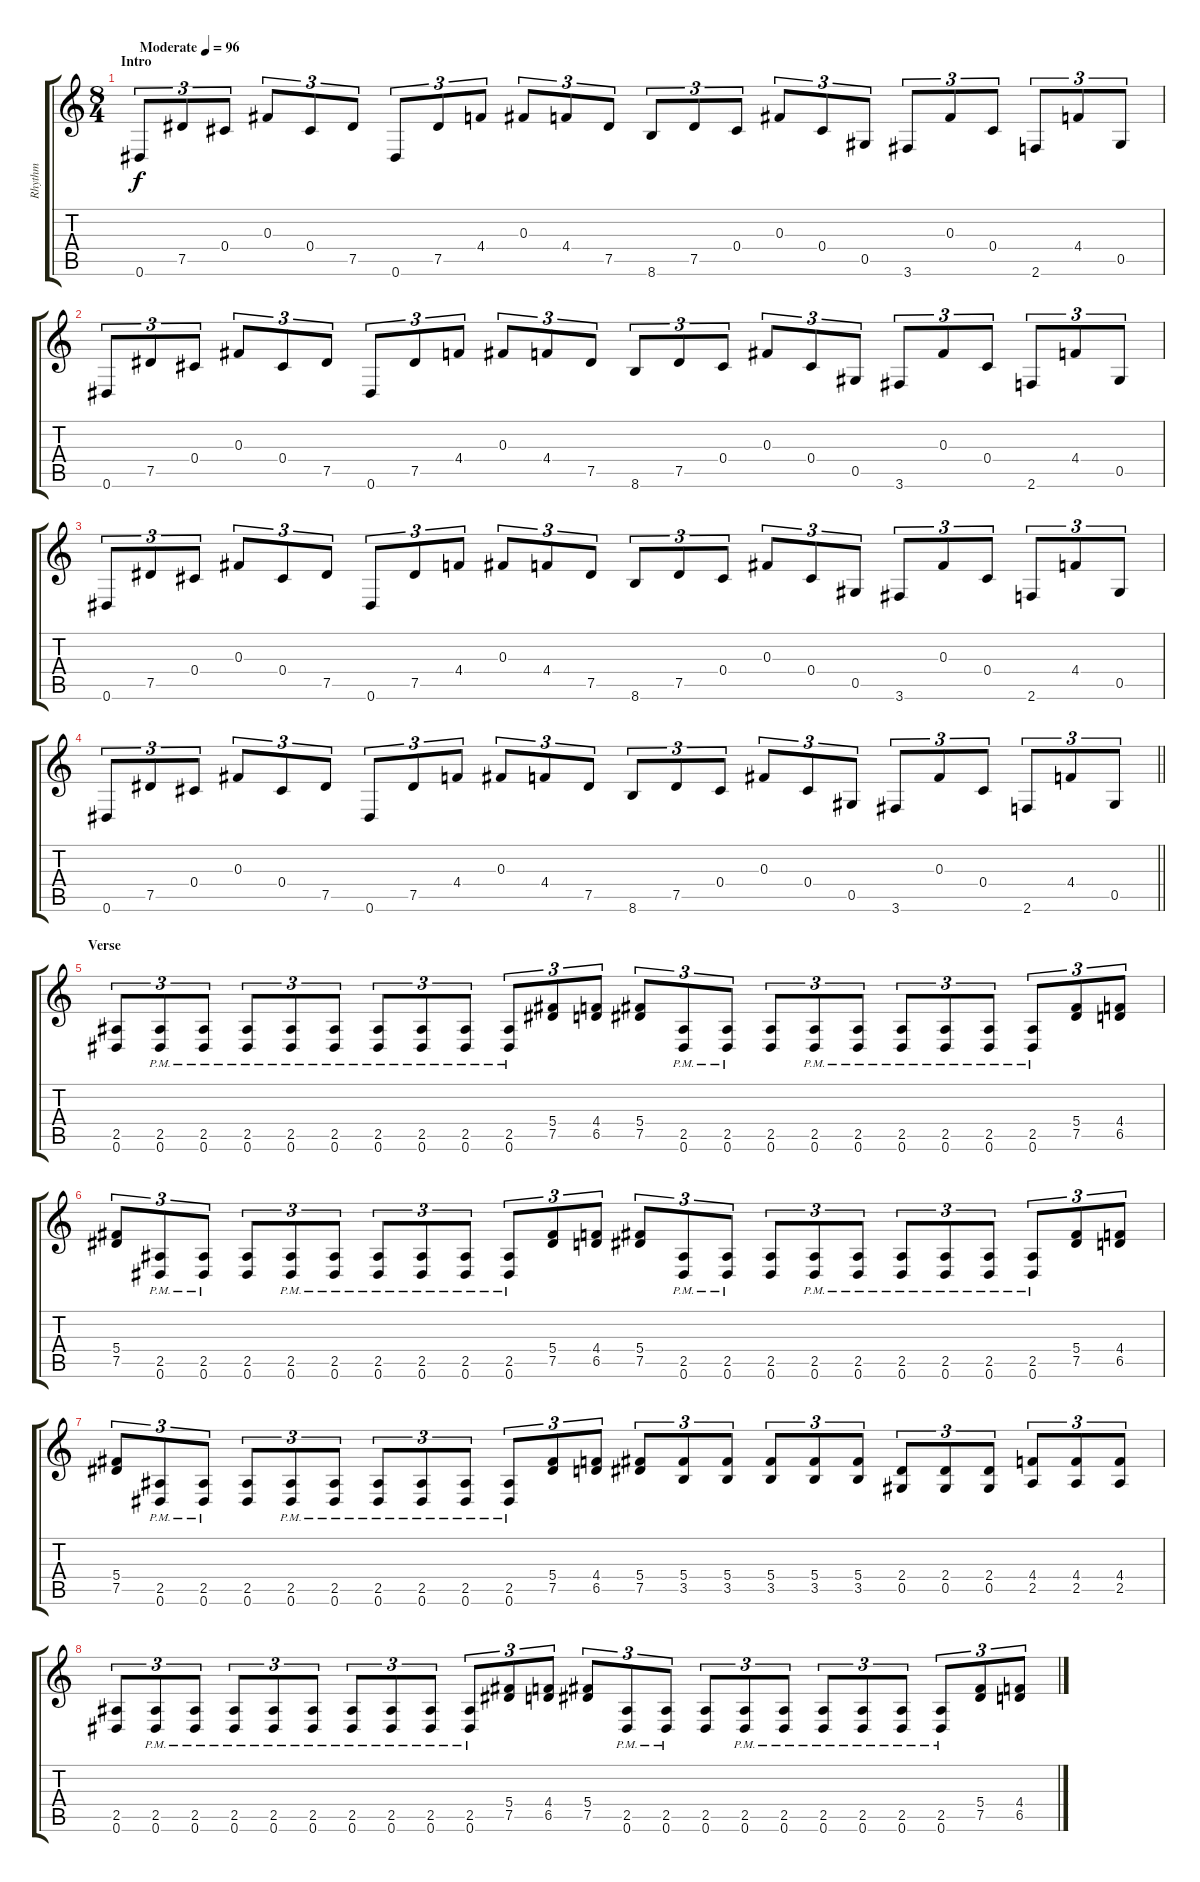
\track ("Rhythm" "Rhythm") {instrument overdrivenguitar}
\staff {score tabs}
\tuning (Eb4 Bb3 Gb3 Db3 Ab2 Eb2) {hide}
\ts (8 4)
\section ("" "Intro")
\tempo (96 "Moderate")
\clef g2
\ks c
0.6.8{tu (3 2) dy f instrument overdrivenguitar} 7.5.8{tu (3 2)} 0.4.8{tu (3 2)} 0.3.8{tu (3 2)} 0.4.8{tu (3 2)} 7.5.8{tu (3 2)} 0.6.8{tu (3 2)} 7.5.8{tu (3 2)} 4.4.8{tu (3 2)} 0.3.8{tu (3 2)} 4.4.8{tu (3 2)} 7.5.8{tu (3 2)} 8.6.8{tu (3 2)} 7.5.8{tu (3 2)} 0.4.8{tu (3 2)} 0.3.8{tu (3 2)} 0.4.8{tu (3 2)} 0.5.8{tu (3 2)} 3.6.8{tu (3 2)} 0.3.8{tu (3 2)} 0.4.8{tu (3 2)} 2.6.8{tu (3 2)} 4.4.8{tu (3 2)} 0.5.8{tu (3 2)} |
0.6.8{tu (3 2)} 7.5.8{tu (3 2)} 0.4.8{tu (3 2)} 0.3.8{tu (3 2)} 0.4.8{tu (3 2)} 7.5.8{tu (3 2)} 0.6.8{tu (3 2)} 7.5.8{tu (3 2)} 4.4.8{tu (3 2)} 0.3.8{tu (3 2)} 4.4.8{tu (3 2)} 7.5.8{tu (3 2)} 8.6.8{tu (3 2)} 7.5.8{tu (3 2)} 0.4.8{tu (3 2)} 0.3.8{tu (3 2)} 0.4.8{tu (3 2)} 0.5.8{tu (3 2)} 3.6.8{tu (3 2)} 0.3.8{tu (3 2)} 0.4.8{tu (3 2)} 2.6.8{tu (3 2)} 4.4.8{tu (3 2)} 0.5.8{tu (3 2)} |
0.6.8{tu (3 2)} 7.5.8{tu (3 2)} 0.4.8{tu (3 2)} 0.3.8{tu (3 2)} 0.4.8{tu (3 2)} 7.5.8{tu (3 2)} 0.6.8{tu (3 2)} 7.5.8{tu (3 2)} 4.4.8{tu (3 2)} 0.3.8{tu (3 2)} 4.4.8{tu (3 2)} 7.5.8{tu (3 2)} 8.6.8{tu (3 2)} 7.5.8{tu (3 2)} 0.4.8{tu (3 2)} 0.3.8{tu (3 2)} 0.4.8{tu (3 2)} 0.5.8{tu (3 2)} 3.6.8{tu (3 2)} 0.3.8{tu (3 2)} 0.4.8{tu (3 2)} 2.6.8{tu (3 2)} 4.4.8{tu (3 2)} 0.5.8{tu (3 2)} |
\barLineRight lightlight
0.6.8{tu (3 2)} 7.5.8{tu (3 2)} 0.4.8{tu (3 2)} 0.3.8{tu (3 2)} 0.4.8{tu (3 2)} 7.5.8{tu (3 2)} 0.6.8{tu (3 2)} 7.5.8{tu (3 2)} 4.4.8{tu (3 2)} 0.3.8{tu (3 2)} 4.4.8{tu (3 2)} 7.5.8{tu (3 2)} 8.6.8{tu (3 2)} 7.5.8{tu (3 2)} 0.4.8{tu (3 2)} 0.3.8{tu (3 2)} 0.4.8{tu (3 2)} 0.5.8{tu (3 2)} 3.6.8{tu (3 2)} 0.3.8{tu (3 2)} 0.4.8{tu (3 2)} 2.6.8{tu (3 2)} 4.4.8{tu (3 2)} 0.5.8{tu (3 2)} |
\section ("" "Verse")
(2.5 0.6).8{tu (3 2)} (2.5{pm} 0.6{pm}).8{tu (3 2)} (2.5{pm} 0.6{pm}).8{tu (3 2)} (2.5{pm} 0.6{pm}).8{tu (3 2)} (2.5{pm} 0.6{pm}).8{tu (3 2)} (2.5{pm} 0.6{pm}).8{tu (3 2)} (2.5{pm} 0.6{pm}).8{tu (3 2)} (2.5{pm} 0.6{pm}).8{tu (3 2)} (2.5{pm} 0.6{pm}).8{tu (3 2)} (2.5{pm} 0.6{pm}).8{tu (3 2)} (5.4 7.5).8{tu (3 2)} (4.4 6.5).8{tu (3 2)} (5.4 7.5).8{tu (3 2)} (2.5{pm} 0.6{pm}).8{tu (3 2)} (2.5{pm} 0.6{pm}).8{tu (3 2)} (2.5 0.6).8{tu (3 2)} (2.5{pm} 0.6{pm}).8{tu (3 2)} (2.5{pm} 0.6{pm}).8{tu (3 2)} (2.5{pm} 0.6{pm}).8{tu (3 2)} (2.5{pm} 0.6{pm}).8{tu (3 2)} (2.5{pm} 0.6{pm}).8{tu (3 2)} (2.5{pm} 0.6{pm}).8{tu (3 2)} (5.4 7.5).8{tu (3 2)} (4.4 6.5).8{tu (3 2)} |
(5.4 7.5).8{tu (3 2)} (2.5{pm} 0.6{pm}).8{tu (3 2)} (2.5{pm} 0.6{pm}).8{tu (3 2)} (2.5 0.6).8{tu (3 2)} (2.5{pm} 0.6{pm}).8{tu (3 2)} (2.5{pm} 0.6{pm}).8{tu (3 2)} (2.5{pm} 0.6{pm}).8{tu (3 2)} (2.5{pm} 0.6{pm}).8{tu (3 2)} (2.5{pm} 0.6{pm}).8{tu (3 2)} (2.5{pm} 0.6{pm}).8{tu (3 2)} (5.4 7.5).8{tu (3 2)} (4.4 6.5).8{tu (3 2)} (5.4 7.5).8{tu (3 2)} (2.5{pm} 0.6{pm}).8{tu (3 2)} (2.5{pm} 0.6{pm}).8{tu (3 2)} (2.5 0.6).8{tu (3 2)} (2.5{pm} 0.6{pm}).8{tu (3 2)} (2.5{pm} 0.6{pm}).8{tu (3 2)} (2.5{pm} 0.6{pm}).8{tu (3 2)} (2.5{pm} 0.6{pm}).8{tu (3 2)} (2.5{pm} 0.6{pm}).8{tu (3 2)} (2.5{pm} 0.6{pm}).8{tu (3 2)} (5.4 7.5).8{tu (3 2)} (4.4 6.5).8{tu (3 2)} |
(5.4 7.5).8{tu (3 2)} (2.5{pm} 0.6{pm}).8{tu (3 2)} (2.5{pm} 0.6{pm}).8{tu (3 2)} (2.5 0.6).8{tu (3 2)} (2.5{pm} 0.6{pm}).8{tu (3 2)} (2.5{pm} 0.6{pm}).8{tu (3 2)} (2.5{pm} 0.6{pm}).8{tu (3 2)} (2.5{pm} 0.6{pm}).8{tu (3 2)} (2.5{pm} 0.6{pm}).8{tu (3 2)} (2.5{pm} 0.6{pm}).8{tu (3 2)} (5.4 7.5).8{tu (3 2)} (4.4 6.5).8{tu (3 2)} (5.4 7.5).8{tu (3 2)} (5.4 3.5).8{tu (3 2)} (5.4 3.5).8{tu (3 2)} (5.4 3.5).8{tu (3 2)} (5.4 3.5).8{tu (3 2)} (5.4 3.5).8{tu (3 2)} (2.4 0.5).8{tu (3 2)} (2.4 0.5).8{tu (3 2)} (2.4 0.5).8{tu (3 2)} (4.4 2.5).8{tu (3 2)} (4.4 2.5).8{tu (3 2)} (4.4 2.5).8{tu (3 2)} |
(2.5 0.6).8{tu (3 2)} (2.5{pm} 0.6{pm}).8{tu (3 2)} (2.5{pm} 0.6{pm}).8{tu (3 2)} (2.5{pm} 0.6{pm}).8{tu (3 2)} (2.5{pm} 0.6{pm}).8{tu (3 2)} (2.5{pm} 0.6{pm}).8{tu (3 2)} (2.5{pm} 0.6{pm}).8{tu (3 2)} (2.5{pm} 0.6{pm}).8{tu (3 2)} (2.5{pm} 0.6{pm}).8{tu (3 2)} (2.5{pm} 0.6{pm}).8{tu (3 2)} (5.4 7.5).8{tu (3 2)} (4.4 6.5).8{tu (3 2)} (5.4 7.5).8{tu (3 2)} (2.5{pm} 0.6{pm}).8{tu (3 2)} (2.5{pm} 0.6{pm}).8{tu (3 2)} (2.5 0.6).8{tu (3 2)} (2.5{pm} 0.6{pm}).8{tu (3 2)} (2.5{pm} 0.6{pm}).8{tu (3 2)} (2.5{pm} 0.6{pm}).8{tu (3 2)} (2.5{pm} 0.6{pm}).8{tu (3 2)} (2.5{pm} 0.6{pm}).8{tu (3 2)} (2.5{pm} 0.6{pm}).8{tu (3 2)} (5.4 7.5).8{tu (3 2)} (4.4 6.5).8{tu (3 2)}
